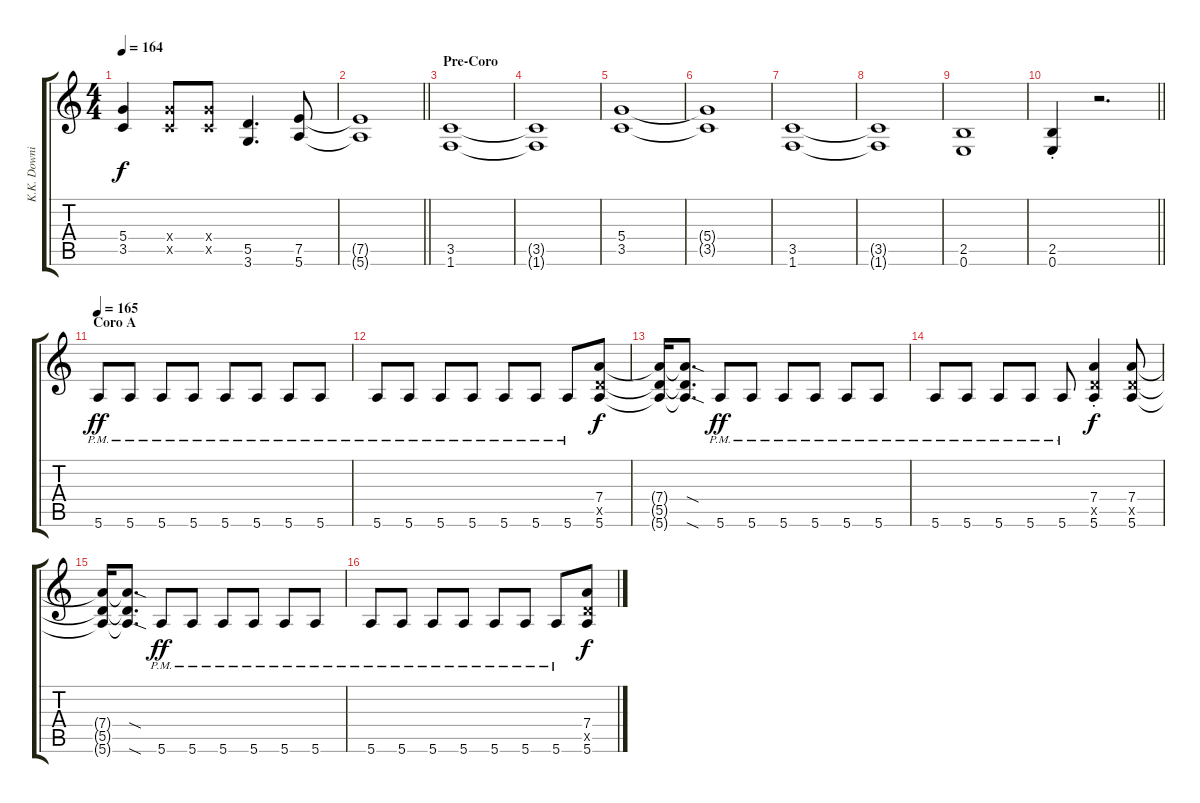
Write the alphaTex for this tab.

\track ("K.K. Downing" "K.K. Downi") {instrument overdrivenguitar}
\staff {score tabs}
\tuning (E4 B3 G3 D3 A2 E2) {hide}
\ts (4 4)
\tempo 164
\clef g2
\ks c
(5.4 3.5).4{dy f} (5.4{x} 3.5{x}).8 (5.4{x} 3.5{x}).8 (5.5 3.6).4{d} (7.5 5.6).8 |
\barLineRight lightlight
(7.5{t} 5.6{t}).1 |
\section ("" "Pre-Coro")
(3.5 1.6).1 |
(3.5{t} 1.6{t}).1 |
(5.4 3.5).1 |
(5.4{t} 3.5{t}).1 |
(3.5 1.6).1 |
(3.5{t} 1.6{t}).1 |
(2.5 0.6).1 |
\barLineRight lightlight
(2.5{st} 0.6{st}).4 r.2{d} |
\section ("" "Coro A")
\tempo 165
5.6{pm}.8{dy ff} 5.6{pm}.8 5.6{pm}.8 5.6{pm}.8 5.6{pm}.8 5.6{pm}.8 5.6{pm}.8 5.6{pm}.8 |
5.6{pm}.8 5.6{pm}.8 5.6{pm}.8 5.6{pm}.8 5.6{pm}.8 5.6{pm}.8 5.6{pm}.8 (7.4 5.5{x} 5.6).8{dy f} |
(7.4{t} 5.5{t} 5.6{t}).16 (7.4{sod t} 5.5{t} 5.6{sod t}).8{d} 5.6{pm}.8{dy ff} 5.6{pm}.8 5.6{pm}.8 5.6{pm}.8 5.6{pm}.8 5.6{pm}.8 |
5.6{pm}.8 5.6{pm}.8 5.6{pm}.8 5.6{pm}.8 5.6{pm}.8 (7.4{st} 5.5{x} 5.6{st}).4{dy f} (7.4 5.5{x} 5.6).8 |
(7.4{t} 5.5{t} 5.6{t}).16 (7.4{sod t} 5.5{t} 5.6{sod t}).8{d} 5.6{pm}.8{dy ff} 5.6{pm}.8 5.6{pm}.8 5.6{pm}.8 5.6{pm}.8 5.6{pm}.8 |
5.6{pm}.8 5.6{pm}.8 5.6{pm}.8 5.6{pm}.8 5.6{pm}.8 5.6{pm}.8 5.6{pm}.8 (7.4 5.5{x} 5.6).8{dy f}
